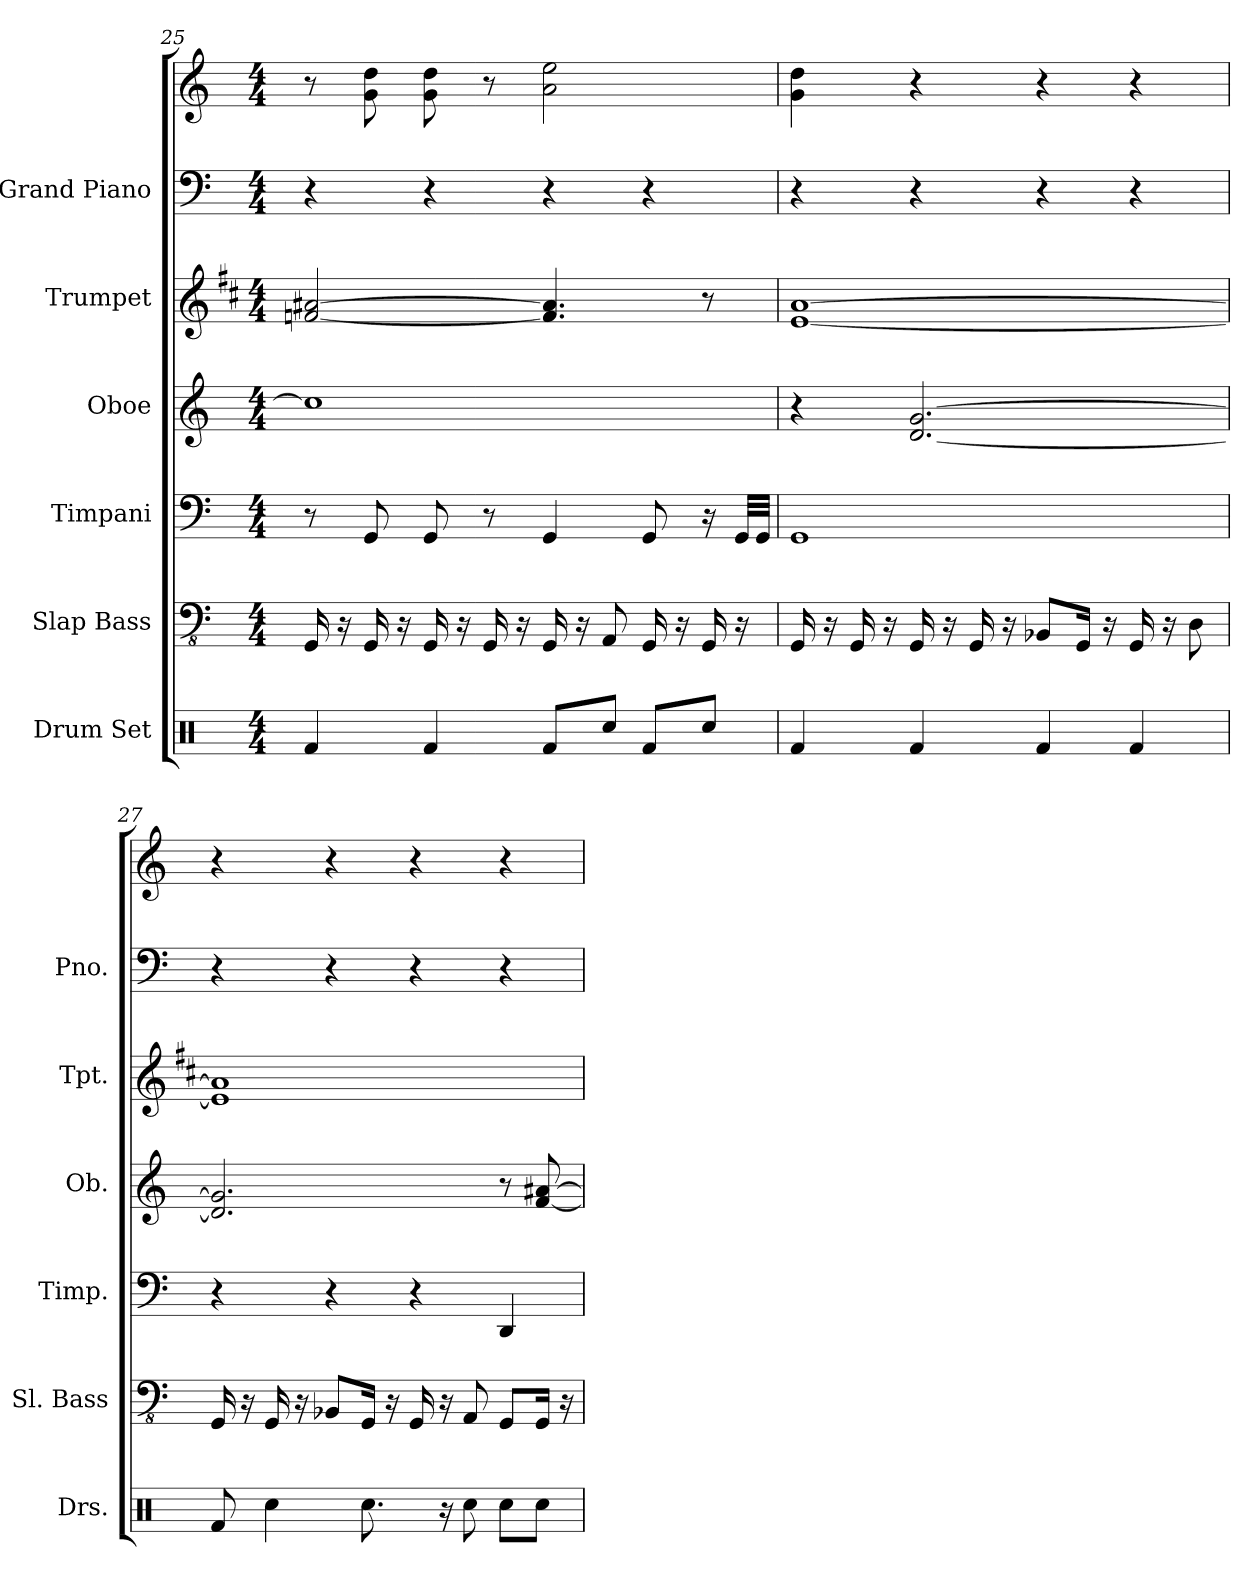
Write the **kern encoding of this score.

**kern	**kern	**kern	**kern	**kern	**kern	**kern
*part6	*part5	*part4	*part3	*part2	*part1	*part1
*staff7	*staff6	*staff5	*staff4	*staff3	*staff2	*staff1
*I"Drum Set	*I"Slap Bass	*I"Timpani	*I"Oboe	*I"Trumpet	*I"Grand Piano	*
*I'Drs.	*I'Sl. Bass	*I'Timp.	*I'Ob.	*I'Tpt.	*I'Pno.	*
*clefX	*clefFv4	*clefF4	*clefG2	*clefG2	*clefF4	*clefG2
*	*	*	*	*ITrd1c2	*	*
*k[]	*k[]	*k[]	*k[]	*k[]	*k[]	*k[]
*M4/4	*M4/4	*M4/4	*M4/4	*M4/4	*M4/4	*M4/4
=25	=25	=25	=25	=25	=25	=25
4Rf	16GGG	8r	1cc]	[2e-X [2g#X	4r	8r
.	16r	.	.	.	.	.
.	16GGG	8GG	.	.	.	8dd 8g
.	16r	.	.	.	.	.
4Rf	16GGG	8GG	.	.	4r	8dd 8g
.	16r	.	.	.	.	.
.	16GGG	8r	.	.	.	8r
.	16r	.	.	.	.	.
8RfL	16GGG	4GG	.	4.e-] 4.g#]	4r	2ee 2a
.	16r	.	.	.	.	.
8RccJ	8AAA	.	.	.	.	.
8RfL	16GGG	8GG	.	.	4r	.
.	16r	.	.	.	.	.
8RccJ	16GGG	16r	.	8r	.	.
.	16r	32GGLLL	.	.	.	.
.	.	32GGJJJ	.	.	.	.
=26	=26	=26	=26	=26	=26	=26
4Rf	16GGG	1GG	4r	[1d [1g	4r	4dd 4g
.	16r	.	.	.	.	.
.	16GGG	.	.	.	.	.
.	16r	.	.	.	.	.
4Rf	16GGG	.	[2.g [2.d	.	4r	4r
.	16r	.	.	.	.	.
.	16GGG	.	.	.	.	.
.	16r	.	.	.	.	.
4Rf	8BBB-XL	.	.	.	4r	4r
.	16GGGJk	.	.	.	.	.
.	16r	.	.	.	.	.
4Rf	16GGG	.	.	.	4r	4r
.	16r	.	.	.	.	.
.	8DD	.	.	.	.	.
=27	=27	=27	=27	=27	=27	=27
8Rf	16GGG	4r	2.g] 2.d]	1d] 1g]	4r	4r
.	16r	.	.	.	.	.
4Rcc	16GGG	.	.	.	.	.
.	16r	.	.	.	.	.
.	8BBB-XL	4r	.	.	4r	4r
8.Rcc	16GGGJk	.	.	.	.	.
.	16r	.	.	.	.	.
.	16GGG	4r	.	.	4r	4r
16r	16r	.	.	.	.	.
8Rcc	8AAA	.	.	.	.	.
8RccL	8GGGL	4DD	8r	.	4r	4r
8RccJ	16GGGJk	.	[8a#X [8f	.	.	.
.	16r	.	.	.	.	.
=	=	=	=	=	=	=
*-	*-	*-	*-	*-	*-	*-
